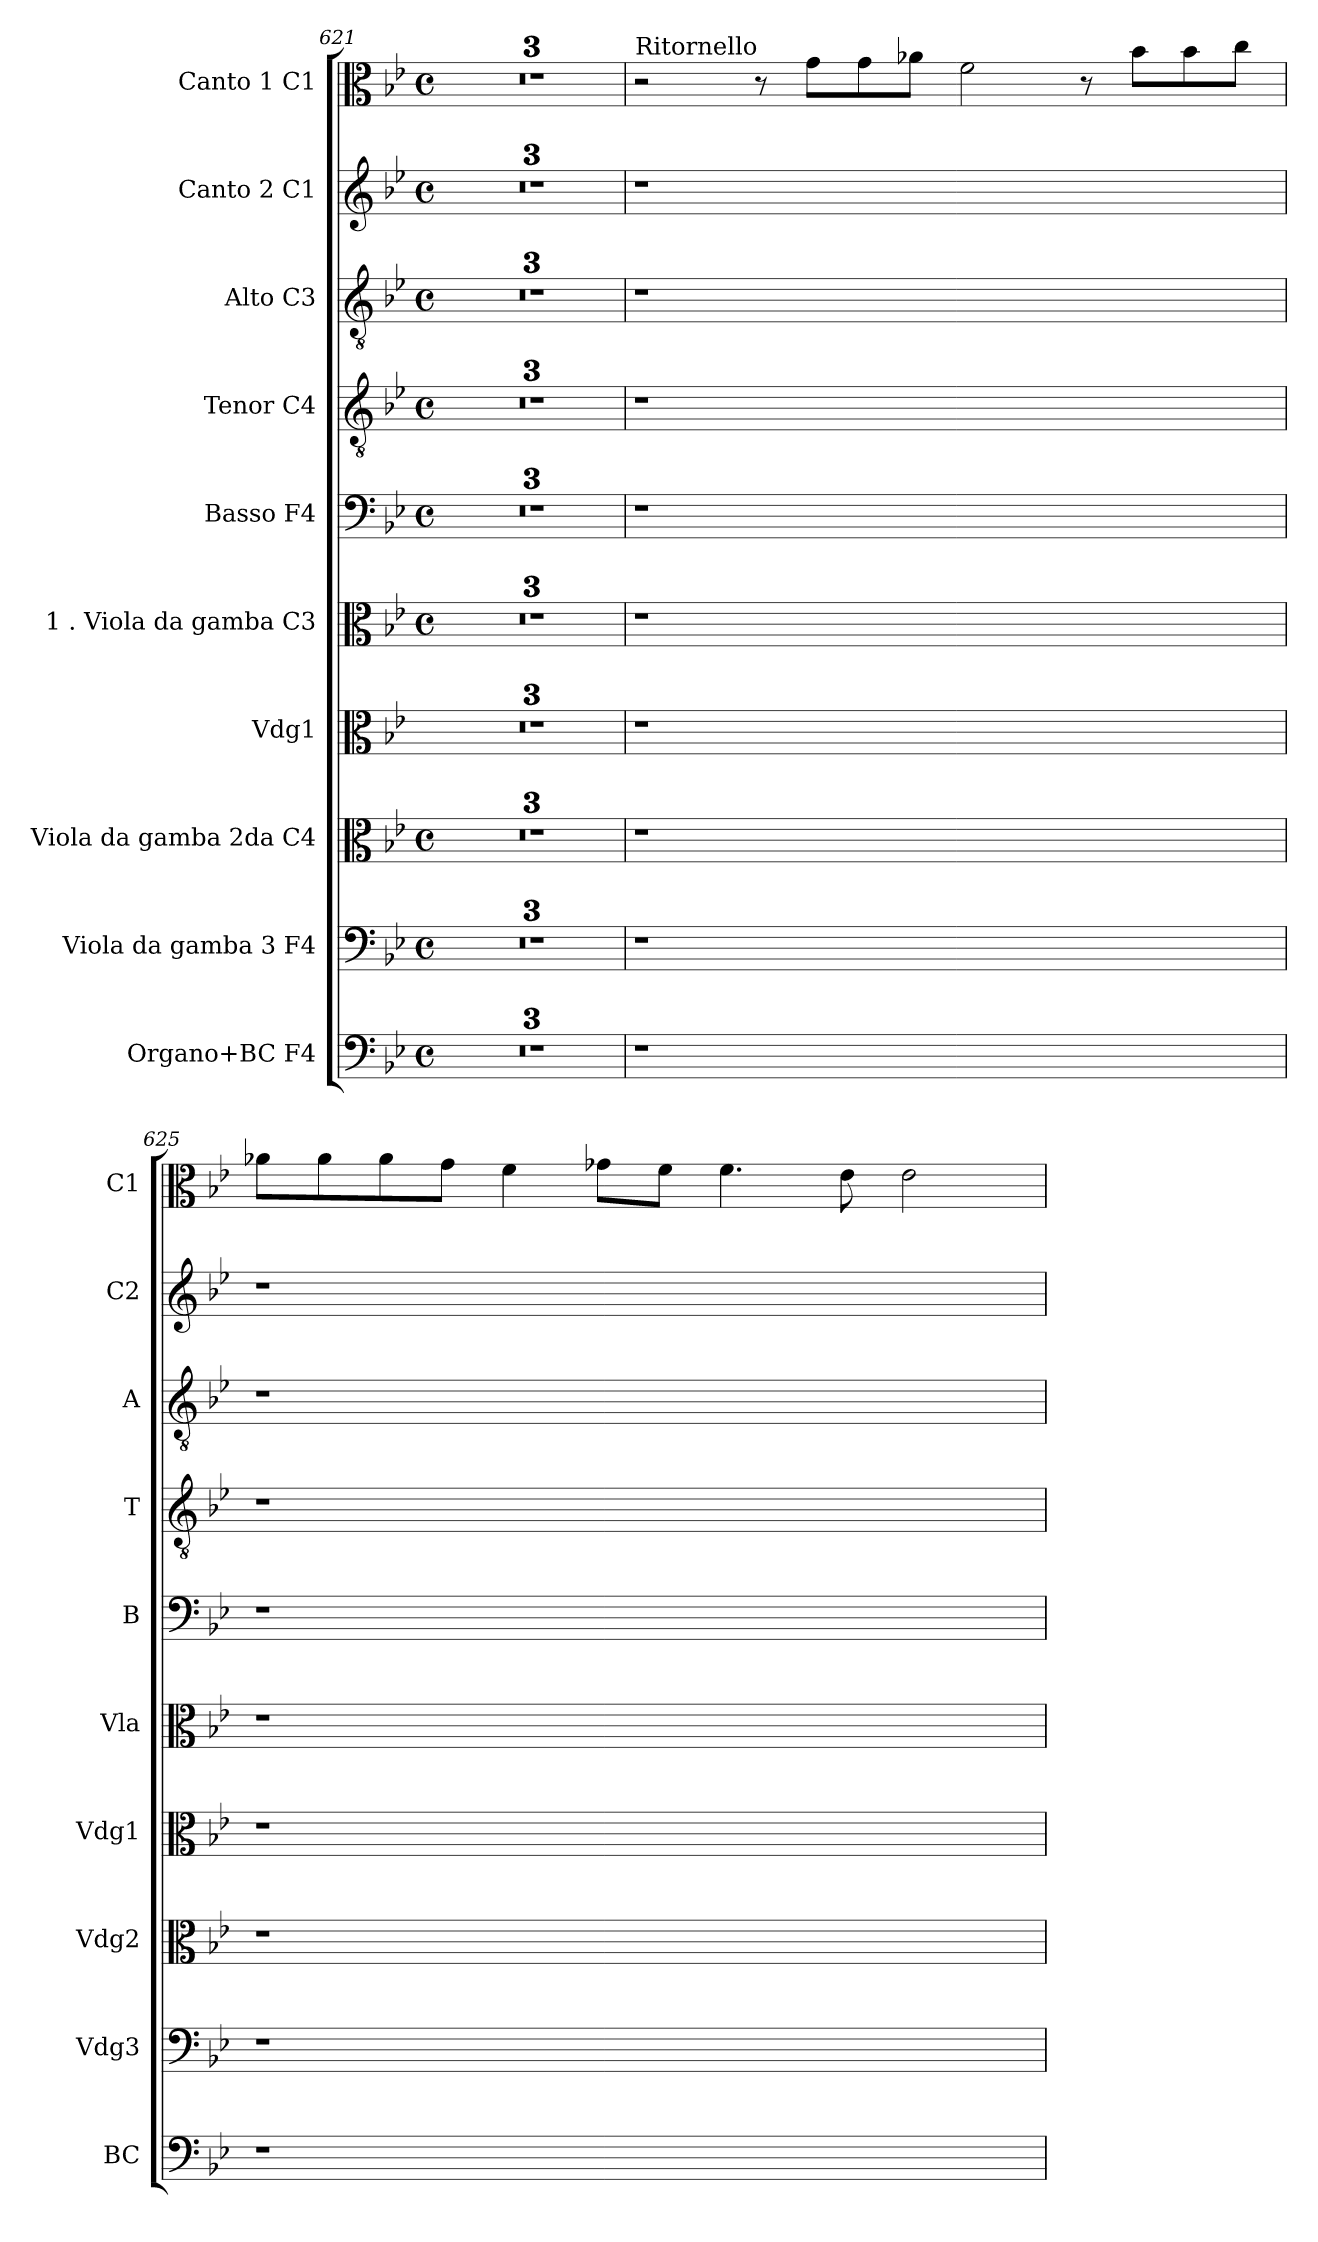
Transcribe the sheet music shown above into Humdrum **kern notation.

**kern	**kern	**kern	**kern	**kern	**kern	**kern	**kern	**kern	**kern
*part10	*part9	*part8	*part7	*part6	*part5	*part4	*part3	*part2	*part1
*staff10	*staff9	*staff8	*staff7	*staff6	*staff5	*staff4	*staff3	*staff2	*staff1
*I"Organo+BC F4	*I"Viola da gamba 3 F4	*I"Viola da gamba 2da C4	*I"Vdg1	*I"1 . Viola da gamba C3	*I"Basso F4	*I"Tenor C4	*I"Alto C3	*I"Canto 2 C1	*I"Canto 1 C1
*I'BC	*I'Vdg3	*I'Vdg2	*I'Vdg1	*I'Vla	*I'B	*I'T	*I'A	*I'C2	*I'C1
*clefF4	*clefF4	*clefC3	*clefC3	*clefC3	*clefF4	*clefGv2	*clefGv2	*clefG2	*clefC3
*k[b-e-]	*k[b-e-]	*k[b-e-]	*k[b-e-]	*k[b-e-]	*k[b-e-]	*k[b-e-]	*k[b-e-]	*k[b-e-]	*k[b-e-]
*B-:	*B-:	*B-:	*B-:	*B-:	*B-:	*B-:	*B-:	*B-:	*B-:
*M4/4	*M4/4	*M4/4	*	*M4/4	*M4/4	*M4/4	*M4/4	*M4/4	*M4/4
*met(c)	*met(c)	*met(c)	*	*met(c)	*met(c)	*met(c)	*met(c)	*met(c)	*met(c)
=621	=621	=621	=621	=621	=621	=621	=621	=621	=621
1r	1r	1r	1r	1r	1r	1r	1r	1r	1r
=622	=622	=622	=622	=622	=622	=622	=622	=622	=622
1r	1r	1r	1r	1r	1r	1r	1r	1r	1r
=623	=623	=623	=623	=623	=623	=623	=623	=623	=623
1r	1r	1r	1r	1r	1r	1r	1r	1r	1r
=624	=624	=624	=624	=624	=624	=624	=624	=624	=624
!	!	!	!	!	!	!	!	!	!LO:TX:a:t=Ritornello
1r	1r	1r	1r	1r	1r	1r	1r	1r	2r
.	.	.	.	.	.	.	.	.	8r
.	.	.	.	.	.	.	.	.	8g\L
.	.	.	.	.	.	.	.	.	8g\
.	.	.	.	.	.	.	.	.	8a-X\J
1ryy	1ryy	1ryy	1ryy	1ryy	1ryy	1ryy	1ryy	1ryy	2f\
.	.	.	.	.	.	.	.	.	8r
.	.	.	.	.	.	.	.	.	8b-\L
.	.	.	.	.	.	.	.	.	8b-\
.	.	.	.	.	.	.	.	.	8cc\J
!!LO:LB:g=z
=625	=625	=625	=625	=625	=625	=625	=625	=625	=625
1r	1r	1r	1r	1r	1r	1r	1r	1r	8a-X\L
.	.	.	.	.	.	.	.	.	8a-\
.	.	.	.	.	.	.	.	.	8a-\
.	.	.	.	.	.	.	.	.	8g\J
.	.	.	.	.	.	.	.	.	4f\
.	.	.	.	.	.	.	.	.	8g-X\L
.	.	.	.	.	.	.	.	.	8f\J
1ryy	1ryy	1ryy	1ryy	1ryy	1ryy	1ryy	1ryy	1ryy	4.f\
.	.	.	.	.	.	.	.	.	8e-\
.	.	.	.	.	.	.	.	.	2e-\
=	=	=	=	=	=	=	=	=	=
*-	*-	*-	*-	*-	*-	*-	*-	*-	*-
